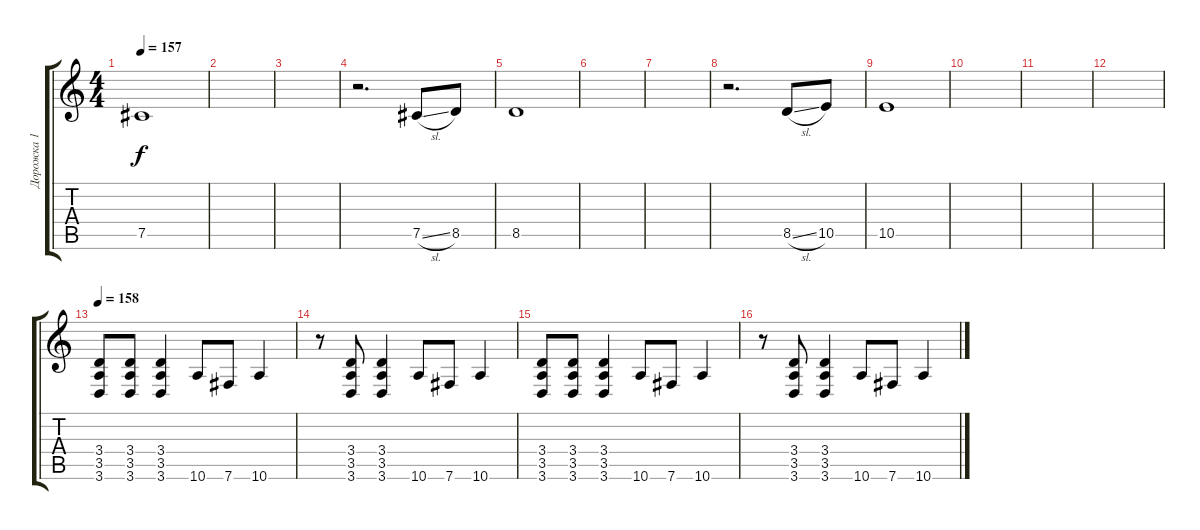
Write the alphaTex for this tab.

\track ("Дорожка 1" "Дорожка 1") {instrument distortionguitar}
\staff {score tabs}
\tuning (Db4 Ab3 E3 B2 Gb2 B1) {hide}
\ts (4 4)
\tempo 157
\clef g2
\ks c
7.5.1{dy f} |
|
|
r.2{d} 7.5{sl}.8 8.5.8 |
8.5.1 |
|
|
r.2{d} 8.5{sl}.8 10.5.8 |
10.5.1 |
|
|
|
\tempo 158
(3.4 3.5 3.6).8{instrument distortionguitar} (3.4 3.5 3.6).8 (3.4 3.5 3.6).4 10.6.8 7.6.8 10.6.4 |
r.8 (3.4 3.5 3.6).8 (3.4 3.5 3.6).4 10.6.8 7.6.8 10.6.4 |
(3.4 3.5 3.6).8 (3.4 3.5 3.6).8 (3.4 3.5 3.6).4 10.6.8 7.6.8 10.6.4 |
r.8 (3.4 3.5 3.6).8 (3.4 3.5 3.6).4 10.6.8 7.6.8 10.6.4
